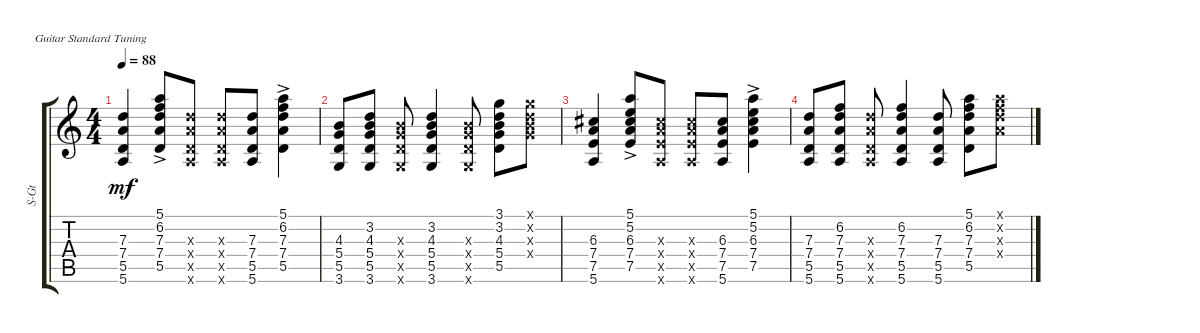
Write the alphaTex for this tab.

\defaultSystemsLayout 4
\bracketExtendMode groupsimilarinstruments
\multiTrackTrackNamePolicy hidden
\otherSystemsTrackNameOrientation horizontal
\track ("Илья" "S-Gt") {instrument acousticguitarsteel}
\staff {score tabs}
\tuning (E4 B3 G3 D3 A2 E2)
\ts (4 4)
\tempo 88
\clef g2
\ks c
(7.3 7.4 5.5 5.6).4{dy mf} (5.1{ac} 6.2{ac} 7.3{ac} 7.4{ac} 5.5{ac}).8 (7.3{x} 7.4{x} 5.5{x} 5.6{x}).8 (7.3{x} 7.4{x} 5.5{x} 5.6{x}).8 (7.3 7.4 5.5 5.6).8 (5.1{ac} 6.2{ac} 7.3{ac} 7.4{ac} 5.5{ac}).4 |
(4.3 5.4 5.5 3.6).8 (3.2 4.3 5.4 5.5 3.6).8 (4.3{x} 5.4{x} 5.5{x} 3.6{x}).8 (3.2 4.3 5.4 5.5 3.6).4 (4.3{x} 5.4{x} 5.5{x} 3.6{x}).8 (3.1 3.2 4.3 5.4 5.5).8 (3.1{x} 3.2{x} 4.3{x} 5.4{x}).8 |
(6.3 7.4 7.5 5.6).4 (5.1 5.2 6.3 7.4{ac} 7.5).8 (6.3{x} 7.4{x} 7.5{x} 5.6{x}).8 (6.3{x} 7.4{x} 7.5{x} 5.6{x}).8 (6.3 7.4 7.5 5.6).8 (5.1 5.2 6.3 7.4{ac} 7.5).4 |
(7.3 7.4 5.5 5.6).8 (6.2 7.3 7.4 5.5 5.6).8 (7.3{x} 7.4{x} 5.5{x} 5.6{x}).8 (6.2 7.3 7.4 5.5 5.6).4 (7.3 7.4 5.5 5.6).8 (5.1 6.2 7.3 7.4 5.5).8 (5.1{x} 6.2{x} 7.3{x} 7.4{x}).8
